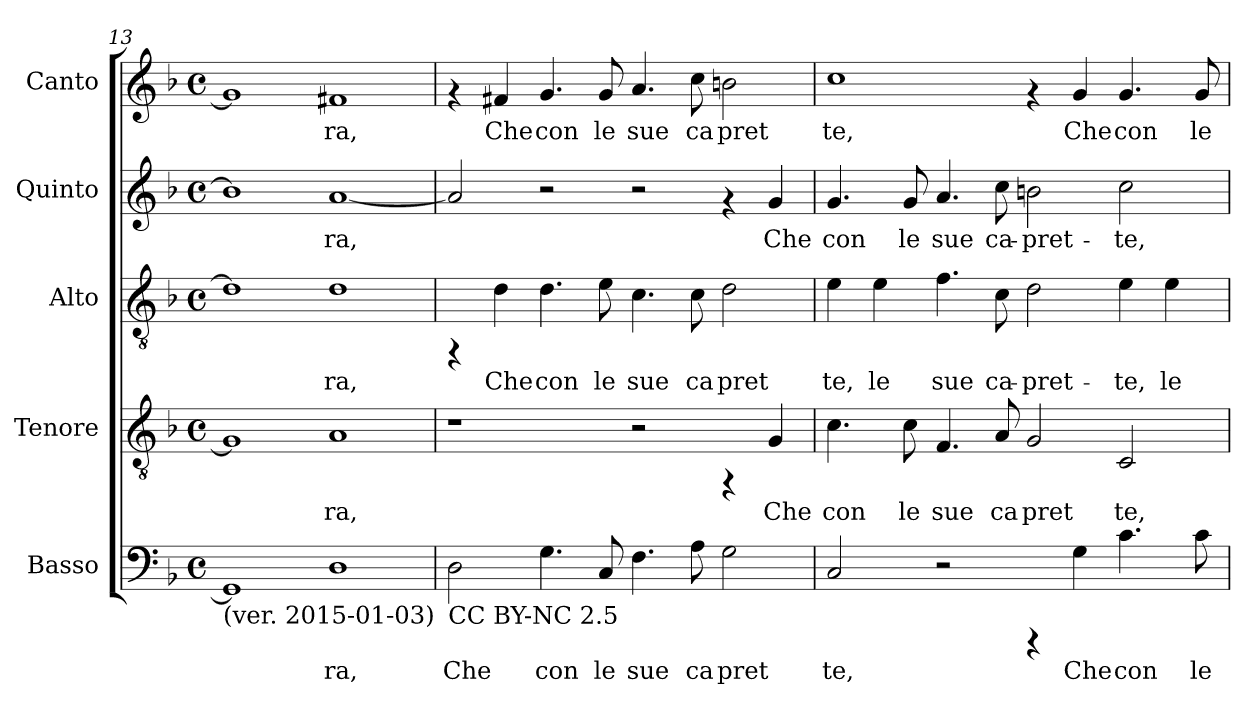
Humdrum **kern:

**kern	**text	**kern	**text	**kern	**text	**kern	**text	**kern	**text
*part5	*part5	*part4	*part4	*part3	*part3	*part2	*part2	*part1	*part1
*staff5	*staff5	*staff4	*staff4	*staff3	*staff3	*staff2	*staff2	*staff1	*staff1
*I"Basso	*	*I"Tenore	*	*I"Alto	*	*I"Quinto	*	*I"Canto	*
*clefF4	*	*clefGv2	*	*clefGv2	*	*clefG2	*	*clefG2	*
*ITrd-3c-5	*	*ITrd-3c-5	*	*ITrd-3c-5	*	*	*	*ITrd-3c-5	*
*k[b-e-]	*	*k[b-e-]	*	*k[b-e-]	*	*k[b-]	*	*k[b-e-]	*
*B-:	*	*B-:	*	*B-:	*	*F:	*	*B-:	*
*M4/4	*	*M4/4	*	*M4/4	*	*M4/4	*	*M4/4	*
*met(c)	*	*met(c)	*	*met(c)	*	*met(c)	*	*met(c)	*
=13	=13	=13	=13	=13	=13	=13	=13	=13	=13
!LO:TX:b:t=(ver. 2015-01-03)	!	!	!	!	!	!	!	!	!
!	!LO:LY:b:cj	!	!LO:LY:b:cj	!	!LO:LY:b:cj	!	!LO:LY:b:cj	!	!LO:LY:b:cj
1C]	.	1c]	.	1g]	.	1b-]	--	1cc]	.
!	!LO:LY:b:cj	!	!LO:LY:b:cj	!	!LO:LY:b:cj	!	!LO:LY:b:cj	!	!LO:LY:b:cj
1G	ra,	1d	ra,	1g	ra,	[<1a	-ra,	1bn	ra,
=14	=14	=14	=14	=14	=14	=14	=14	=14	=14
!LO:TX:b:t=CC BY-NC 2.5	!	!	!	!	!	!	!	!	!
!	!LO:LY:b:cj	!	!	!	!	!	!LO:LY:b:cj	!	!
2G\	Che	1r	.	4rFF	.	2a/]	.	4rf	.
!	!	!	!	!	!LO:LY:b:cj	!	!	!	!LO:LY:b:cj
.	.	.	.	4g\	Che	.	.	4bn/	Che
!	!LO:LY:b:cj	!	!	!	!LO:LY:b:cj	!	!	!	!LO:LY:b:cj
4.c\	con	.	.	4.g\	con	2r	.	4.cc/	con
!	!LO:LY:b:cj	!	!	!	!LO:LY:b:cj	!	!	!	!LO:LY:b:cj
8F/	le	.	.	8a\	le	.	.	8cc/	le
!	!LO:LY:b:cj	!	!	!	!LO:LY:b:cj	!	!	!	!LO:LY:b:cj
4.B-\	sue	2r	.	4.f\	sue	2r	.	4.dd/	sue
!	!LO:LY:b:cj	!	!	!	!LO:LY:b:cj	!	!	!	!LO:LY:b:cj
8d\	ca	.	.	8f\	ca	.	.	8ff\	ca
!	!LO:LY:b:cj	!	!	!	!LO:LY:b:cj	!	!	!	!LO:LY:b:cj
2c\	pret	4rFF	.	2g\	pret	4rf	.	2een\	pret
!	!	!	!LO:LY:b:cj	!	!	!	!LO:LY:b:cj	!	!
.	.	4c/	Che	.	.	4g/	Che	.	.
!!LO:PB:g=z
=15	=15	=15	=15	=15	=15	=15	=15	=15	=15
!	!LO:LY:b:cj	!	!LO:LY:b:cj	!	!LO:LY:b:cj	!	!LO:LY:b:cj	!	!LO:LY:b:cj
2F/	te,	4.f\	con	4a\	te,	4.g/	con	1ff	te,
!	!	!	!	!	!LO:LY:b:cj	!	!	!	!
.	.	.	.	4a\	le	.	.	.	.
!	!	!	!LO:LY:b:cj	!	!	!	!LO:LY:b:cj	!	!
.	.	8f\	le	.	.	8g/	le	.	.
!	!	!	!LO:LY:b:cj	!	!LO:LY:b:cj	!	!LO:LY:b:cj	!	!
2r	.	4.B-/	sue	4.b-\	sue	4.a/	sue	.	.
!	!	!	!LO:LY:b:cj	!	!LO:LY:b:cj	!	!LO:LY:b:cj	!	!
.	.	8d/	ca	8f\	ca-	8cc\	ca-	.	.
!	!	!	!LO:LY:b:cj	!	!LO:LY:b:cj	!	!LO:LY:b:cj	!	!
4rCCC	.	2c/	pret	2g\	-pret-	2bn\	-pret-	4rf	.
!	!LO:LY:b:cj	!	!	!	!	!	!	!	!LO:LY:b:cj
4c\	Che	.	.	.	.	.	.	4cc/	Che
!	!LO:LY:b:cj	!	!LO:LY:b:cj	!	!LO:LY:b:cj	!	!LO:LY:b:cj	!	!LO:LY:b:cj
4.f\	con	2F/	te,	4a\	-te,	2cc\	-te,	4.cc/	con
!	!	!	!	!	!LO:LY:b:cj	!	!	!	!
.	.	.	.	4a\	le	.	.	.	.
!	!LO:LY:b:cj	!	!	!	!	!	!	!	!LO:LY:b:cj
8f\	le	.	.	.	.	.	.	8cc/	le
=	=	=	=	=	=	=	=	=	=
*-	*-	*-	*-	*-	*-	*-	*-	*-	*-
